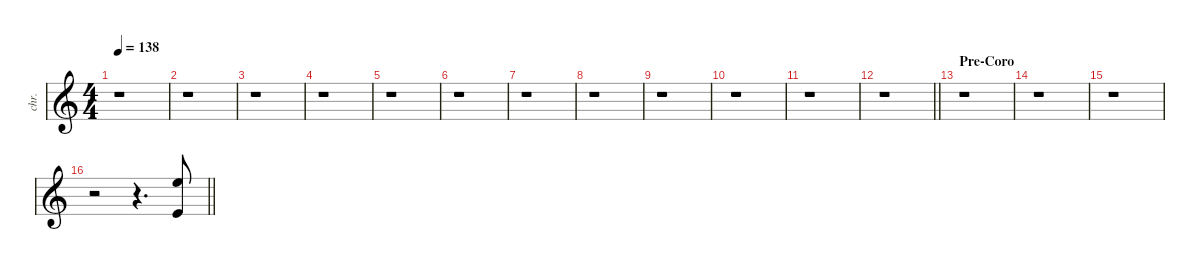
\defaultSystemsLayout 4
\hideDynamics
\bracketExtendMode nobrackets
\otherSystemsTrackNameOrientation horizontal
\track ("Coro: Ozzy" "chr.") {instrument choiraahs}
\staff {score}
\tuning (E4 B3 G3 D3 A2 E2)
\ts (4 4)
\tempo 138
\clef g2
\ks c
r.1{dy f beam Down} |
r.1{beam Down} |
r.1{beam Down} |
r.1{beam Down} |
r.1{beam Down} |
r.1{beam Down} |
r.1{beam Down} |
r.1{beam Down} |
r.1{beam Down} |
r.1{beam Down} |
r.1{beam Down} |
\barLineRight lightlight
r.1{beam Down} |
\section ("" "Pre-Coro")
r.1{beam Down} |
r.1{beam Down} |
r.1{beam Down} |
\barLineRight lightlight
r.2{beam Down} r.4{d beam Down} (17.2 14.4).8{beam Up}
